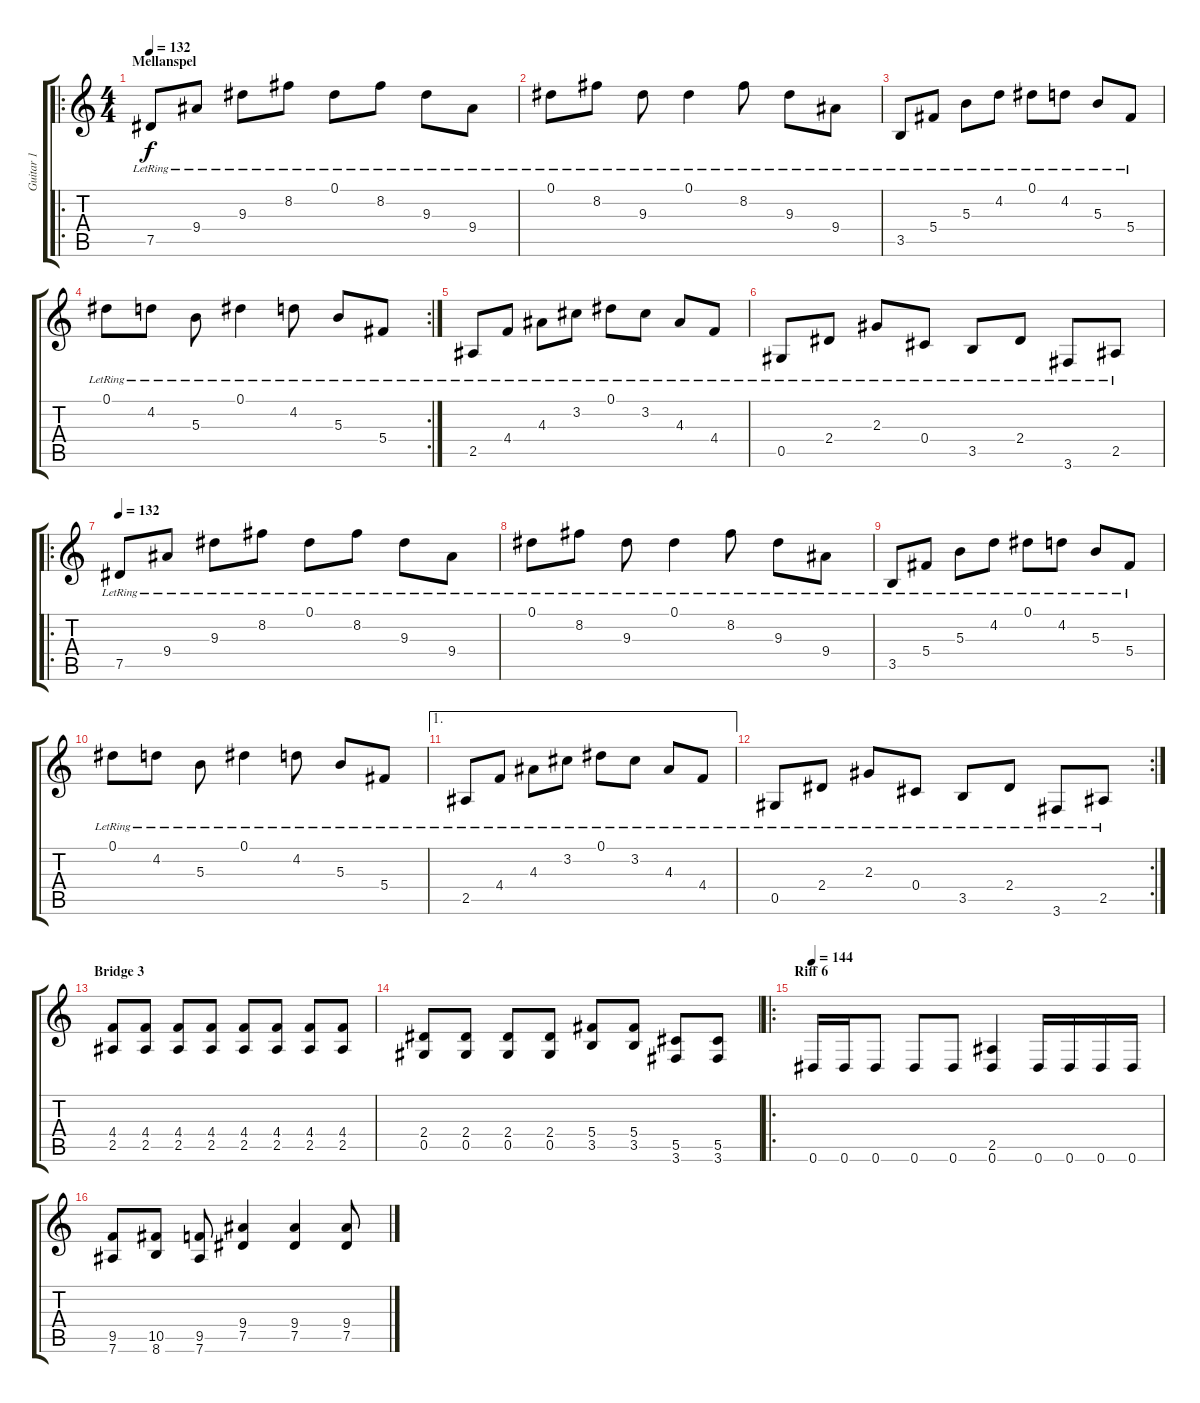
\track ("Guitar 1" "Guitar 1") {instrument distortionguitar}
\staff {score tabs}
\tuning (Eb4 Bb3 Gb3 Db3 Ab2 Eb2) {hide}
\ro
\ts (4 4)
\section ("" "Mellanspel")
\tempo 132
\clef g2
\ks c
7.5{lr}.8{dy f instrument electricguitarclean} 9.4{lr}.8 9.3{lr}.8 8.2{lr}.8 0.1{lr}.8 8.2{lr}.8 9.3{lr}.8 9.4{lr}.8 |
0.1{lr}.8 8.2{lr}.8 9.3{lr}.8 0.1{lr}.4 8.2{lr}.8 9.3{lr}.8 9.4{lr}.8 |
3.5{lr}.8 5.4{lr}.8 5.3{lr}.8 4.2{lr}.8 0.1{lr}.8 4.2{lr}.8 5.3{lr}.8 5.4{lr}.8 |
\rc 2
0.1{lr}.8 4.2{lr}.8 5.3{lr}.8 0.1{lr}.4 4.2{lr}.8 5.3{lr}.8 5.4{lr}.8 |
2.5{lr}.8 4.4{lr}.8 4.3{lr}.8 3.2{lr}.8 0.1{lr}.8 3.2{lr}.8 4.3{lr}.8 4.4{lr}.8 |
0.5{lr}.8 2.4{lr}.8 2.3{lr}.8 0.4{lr}.8 3.5{lr}.8 2.4{lr}.8 3.6{lr}.8 2.5{lr}.8 |
\ro
\tempo 132
7.5{lr}.8{instrument electricguitarclean} 9.4{lr}.8 9.3{lr}.8 8.2{lr}.8 0.1{lr}.8 8.2{lr}.8 9.3{lr}.8 9.4{lr}.8 |
0.1{lr}.8 8.2{lr}.8 9.3{lr}.8 0.1{lr}.4 8.2{lr}.8 9.3{lr}.8 9.4{lr}.8 |
3.5{lr}.8 5.4{lr}.8 5.3{lr}.8 4.2{lr}.8 0.1{lr}.8 4.2{lr}.8 5.3{lr}.8 5.4{lr}.8 |
0.1{lr}.8 4.2{lr}.8 5.3{lr}.8 0.1{lr}.4 4.2{lr}.8 5.3{lr}.8 5.4{lr}.8 |
\ae 1
2.5{lr}.8 4.4{lr}.8 4.3{lr}.8 3.2{lr}.8 0.1{lr}.8 3.2{lr}.8 4.3{lr}.8 4.4{lr}.8 |
\rc 2
0.5{lr}.8 2.4{lr}.8 2.3{lr}.8 0.4{lr}.8 3.5{lr}.8 2.4{lr}.8 3.6{lr}.8 2.5{lr}.8 |
\section ("" "Bridge 3")
(4.4 2.5).8{instrument distortionguitar} (4.4 2.5).8 (4.4 2.5).8 (4.4 2.5).8 (4.4 2.5).8 (4.4 2.5).8 (4.4 2.5).8 (4.4 2.5).8 |
(2.4 0.5).8 (2.4 0.5).8 (2.4 0.5).8 (2.4 0.5).8 (5.4 3.5).8 (5.4 3.5).8 (5.5 3.6).8 (5.5 3.6).8 |
\ro
\section ("" "Riff 6")
\tempo 144
0.6.16 0.6.16 0.6.8 0.6.8 0.6.8 (2.5 0.6).4 0.6.16 0.6.16 0.6.16 0.6.16 |
(9.5 7.6).8 (10.5 8.6).8 (9.5 7.6).8 (9.4 7.5).4 (9.4 7.5).4 (9.4 7.5).8
